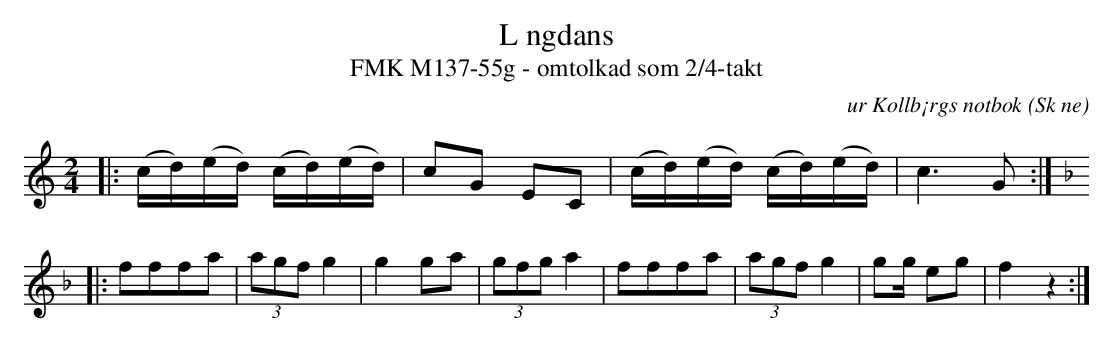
X:1
T:L ngdans
T:FMK M137-55g - omtolkad som 2/4-takt
C:ur Kollb¡rgs notbok
O:Sk ne
M:2/4
L:1/16
K:C
|: (cd)(ed) (cd)(ed) | c2G2 E2C2| (cd)(ed) (cd)(ed) | c4>G4 :|
|:[K:F] f2f2f2a2 |(3a2g2f2 g4 | g4 g2a2 | (3g2f2g2 a4 | f2f2f2a2 |(3a2g2f2 g4 | g2g e2g2 | f4 z4 :|
